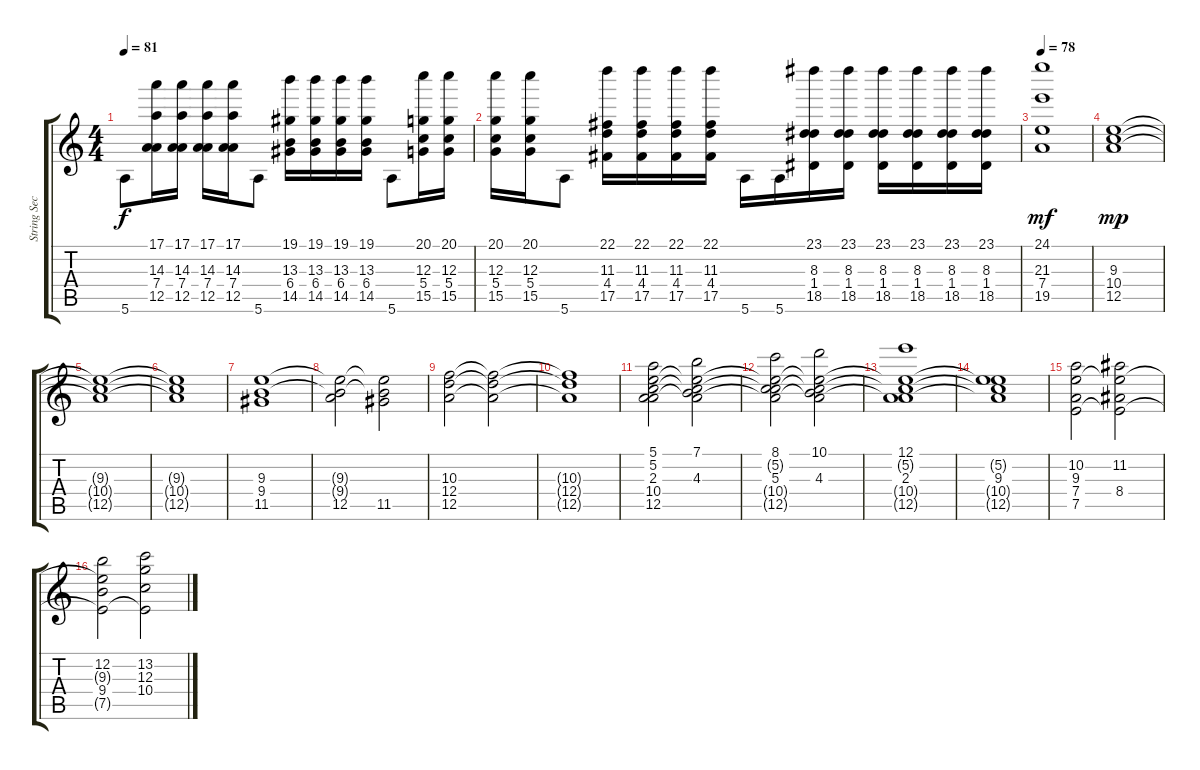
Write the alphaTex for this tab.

\track ("String Section" "String Sec") {instrument electricguitarclean}
\staff {score tabs}
\tuning (E4 B3 G3 D3 A2 E2) {hide}
\ts (4 4)
\tempo 81
\clef g2
\ks c
5.6.8{dy f} (17.1 14.3 7.4 12.5).16 (17.1 14.3 7.4 12.5).16 (17.1 14.3 7.4 12.5).16 (17.1 14.3 7.4 12.5).16 5.6.8 (19.1 13.3 6.4 14.5).16 (19.1 13.3 6.4 14.5).16 (19.1 13.3 6.4 14.5).16 (19.1 13.3 6.4 14.5).16 5.6.8 (20.1 12.3 5.4 15.5).16 (20.1 12.3 5.4 15.5).16 |
(20.1 12.3 5.4 15.5).16 (20.1 12.3 5.4 15.5).16 5.6.8 (22.1 11.3 4.4 17.5).16 (22.1 11.3 4.4 17.5).16 (22.1 11.3 4.4 17.5).16 (22.1 11.3 4.4 17.5).16 5.6.16 5.6.16 (23.1 8.3 1.4 18.5).16 (23.1 8.3 1.4 18.5).16 (23.1 8.3 1.4 18.5).16 (23.1 8.3 1.4 18.5).16 (23.1 8.3 1.4 18.5).16 (23.1 8.3 1.4 18.5).16 |
\tempo 78
(24.1 21.3 7.4 19.5).1{dy mf} |
(9.3 10.4 12.5).1{dy mp} |
(9.3{t} 10.4{t} 12.5{t}).1 |
(9.3{t} 10.4{t} 12.5{t}).1 |
(9.3 9.4 11.5).1 |
(9.3{t} 9.4{t} 12.5).2 (9.3{t} 9.4{t} 11.5).2 |
(10.3 12.4 12.5).2 (10.3{t} 12.4{t} 12.5{t}).2 |
(10.3{t} 12.4{t} 12.5{t}).1 |
(5.1 5.2 2.3 10.4 12.5).2 (7.1 5.2{t} 4.3 10.4{t} 12.5{t}).2 |
(8.1 5.2{t} 5.3 10.4{t} 12.5{t}).2 (10.1 5.2{t} 4.3 10.4{t} 12.5{t}).2 |
(12.1 5.2{t} 2.3 10.4{t} 12.5{t}).1 |
(5.2{t} 9.3 10.4{t} 12.5{t}).1 |
(10.2 9.3 7.4 7.5).2 (11.2 9.3{t} 8.4 7.5{t}).2 |
(12.2 9.3{t} 9.4 7.5{t}).2 (13.2 12.3 10.4 7.5{t}).2
